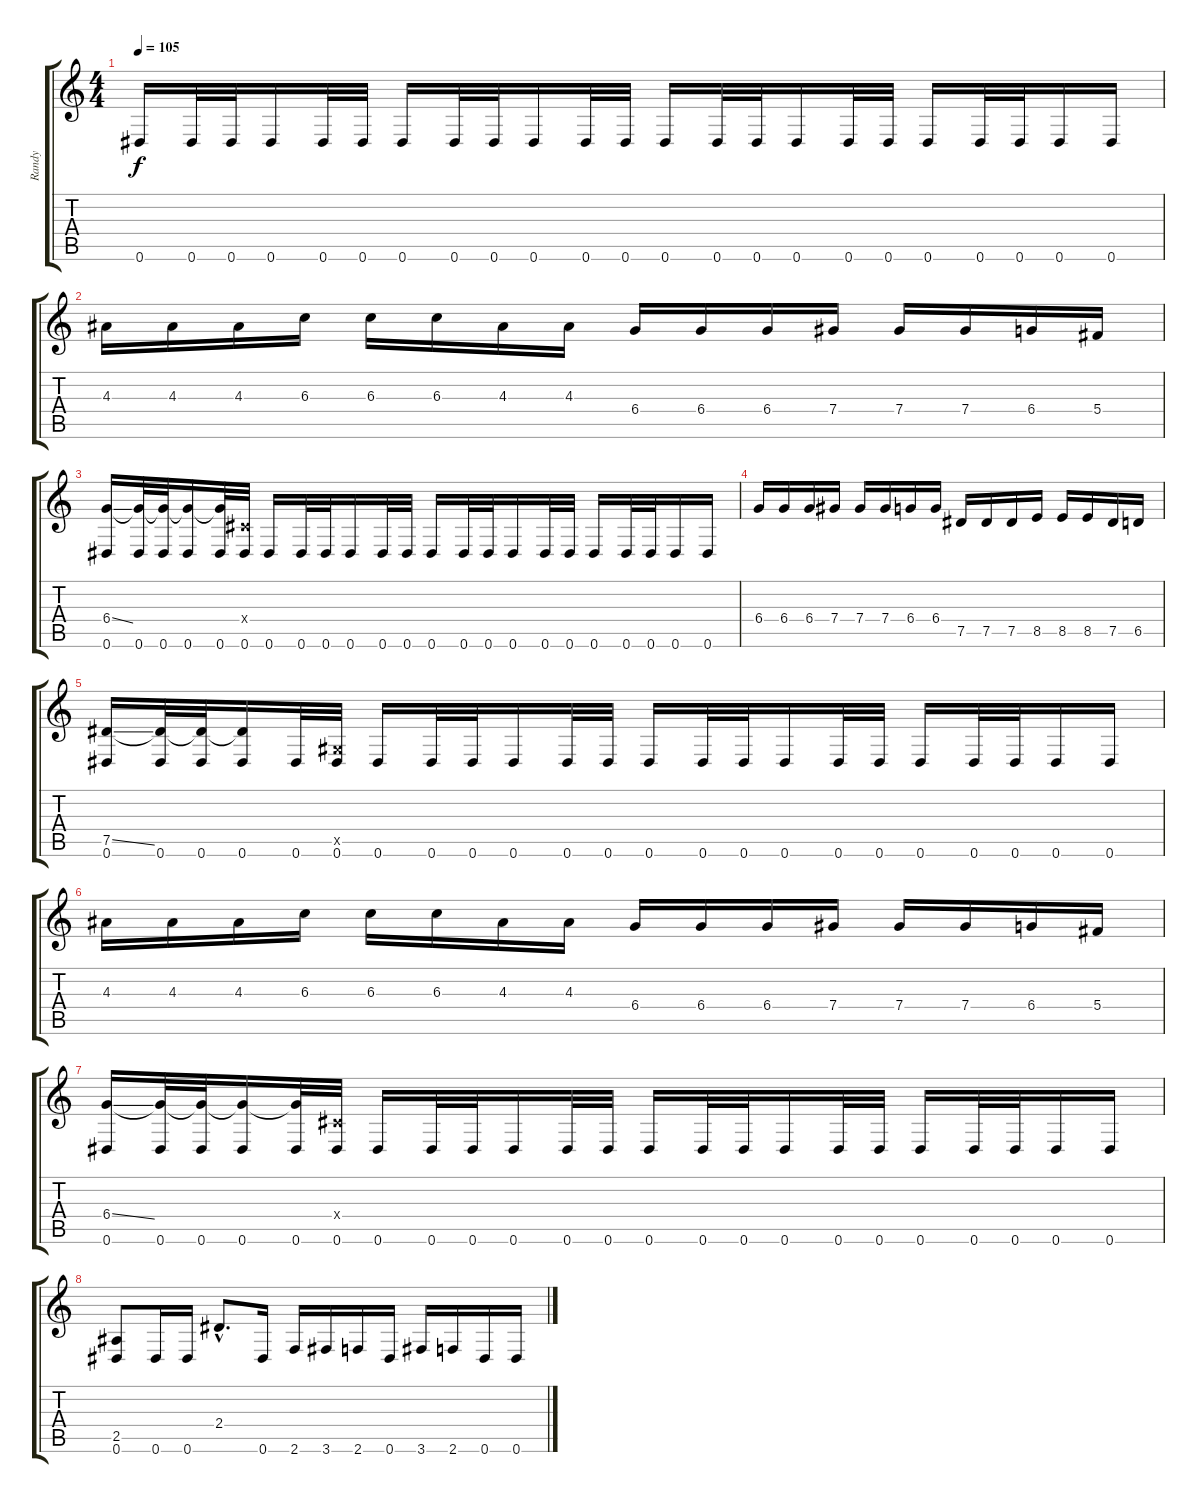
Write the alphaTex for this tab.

\track ("Randy" "Randy") {instrument distortionguitar}
\staff {score tabs}
\tuning (Eb4 Bb3 Gb3 Db3 Ab2 Eb2) {hide}
\ts (4 4)
\tempo 105
\clef g2
\ks c
0.6.16{dy f} 0.6.32 0.6.32 0.6.16 0.6.32 0.6.32 0.6.16 0.6.32 0.6.32 0.6.16 0.6.32 0.6.32 0.6.16 0.6.32 0.6.32 0.6.16 0.6.32 0.6.32 0.6.16 0.6.32 0.6.32 0.6.16 0.6.16 |
4.3.16 4.3.16 4.3.16 6.3.16 6.3.16 6.3.16 4.3.16 4.3.16 6.4.16 6.4.16 6.4.16 7.4.16 7.4.16 7.4.16 6.4.16 5.4.16 |
(6.4{ss} 0.6).16 (6.4{t} 0.6).32 (6.4{t} 0.6).32 (6.4{t} 0.6).16 (6.4{t} 0.6).32 (0.4{x} 0.6).32 0.6.16 0.6.32 0.6.32 0.6.16 0.6.32 0.6.32 0.6.16 0.6.32 0.6.32 0.6.16 0.6.32 0.6.32 0.6.16 0.6.32 0.6.32 0.6.16 0.6.16 |
6.4.16 6.4.16 6.4.16 7.4.16 7.4.16 7.4.16 6.4.16 6.4.16 7.5.16 7.5.16 7.5.16 8.5.16 8.5.16 8.5.16 7.5.16 6.5.16 |
(7.5{ss} 0.6).16 (7.5{t} 0.6).32 (7.5{t} 0.6).32 (7.5{t} 0.6).16 0.6.32 (0.5{x} 0.6).32 0.6.16 0.6.32 0.6.32 0.6.16 0.6.32 0.6.32 0.6.16 0.6.32 0.6.32 0.6.16 0.6.32 0.6.32 0.6.16 0.6.32 0.6.32 0.6.16 0.6.16 |
4.3.16 4.3.16 4.3.16 6.3.16 6.3.16 6.3.16 4.3.16 4.3.16 6.4.16 6.4.16 6.4.16 7.4.16 7.4.16 7.4.16 6.4.16 5.4.16 |
(6.4{ss} 0.6).16 (6.4{t} 0.6).32 (6.4{t} 0.6).32 (6.4{t} 0.6).16 (6.4{t} 0.6).32 (0.4{x} 0.6).32 0.6.16 0.6.32 0.6.32 0.6.16 0.6.32 0.6.32 0.6.16 0.6.32 0.6.32 0.6.16 0.6.32 0.6.32 0.6.16 0.6.32 0.6.32 0.6.16 0.6.16 |
(2.5 0.6).8 0.6.16 0.6.16 2.4{hac}.8{d} 0.6.16 2.6.16 3.6.16 2.6.16 0.6.16 3.6.16 2.6.16 0.6.16 0.6.16
